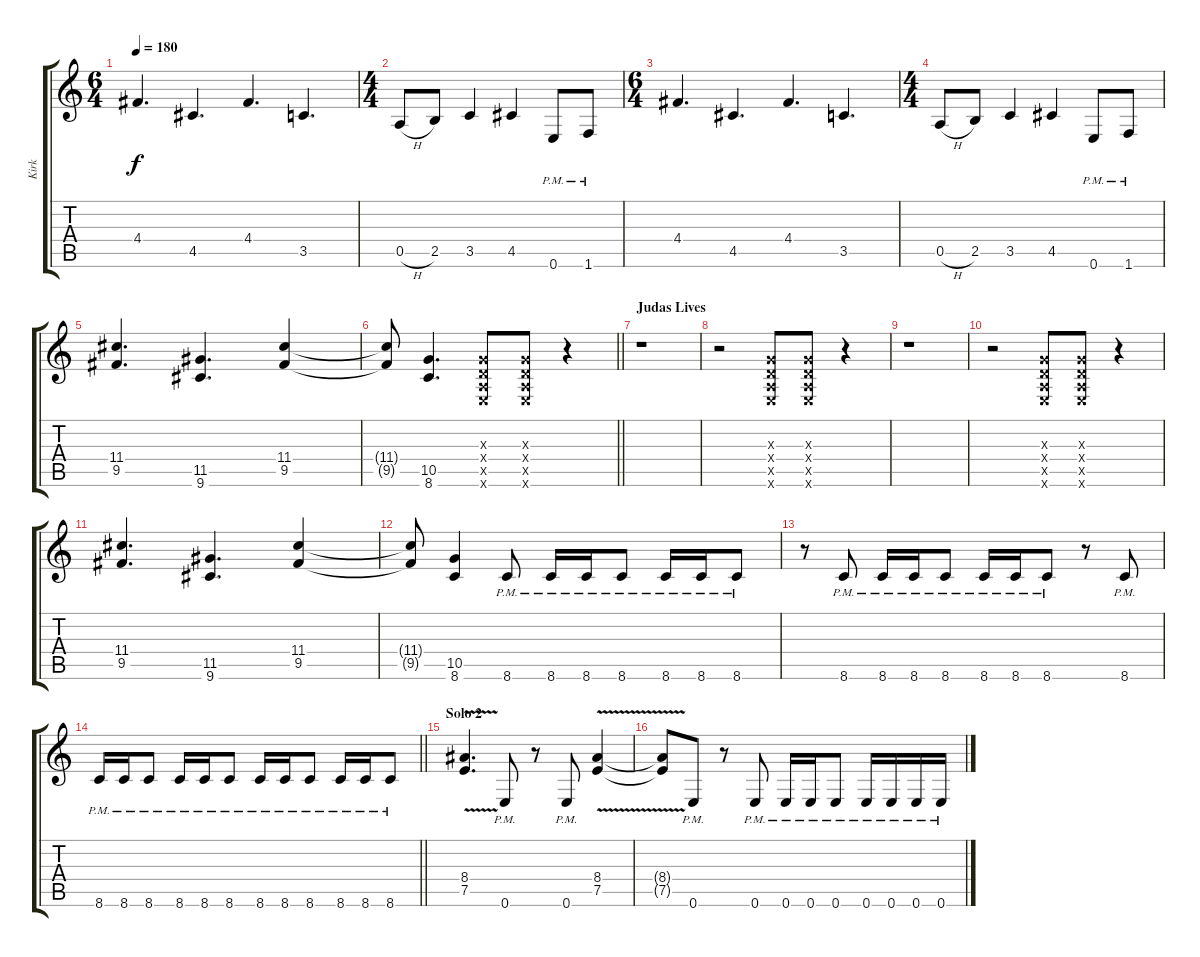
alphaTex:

\track ("Kirk" "Kirk") {instrument distortionguitar}
\staff {score tabs}
\tuning (E4 B3 G3 D3 A2 E2) {hide}
\ts (6 4)
\tempo 180
\clef g2
\ks c
4.4.4{d dy f} 4.5.4{d} 4.4.4{d} 3.5.4{d} |
\ts (4 4)
0.5{h}.8 2.5.8 3.5.4 4.5.4 0.6{pm}.8 1.6{pm}.8 |
\ts (6 4)
4.4.4{d} 4.5.4{d} 4.4.4{d} 3.5.4{d} |
\ts (4 4)
0.5{h}.8 2.5.8 3.5.4 4.5.4 0.6{pm}.8 1.6{pm}.8 |
(11.4 9.5).4{d} (11.5 9.6).4{d} (11.4 9.5).4 |
\barLineRight lightlight
(11.4{t} 9.5{t}).8 (10.5 8.6).4{d} (0.3{x} 0.4{x} 0.5{x} 0.6{x}).8 (0.3{x} 0.4{x} 0.5{x} 0.6{x}).8 r.4 |
\section ("" "Judas Lives")
r.1 |
r.2 (0.3{x} 0.4{x} 0.5{x} 0.6{x}).8 (0.3{x} 0.4{x} 0.5{x} 0.6{x}).8 r.4 |
r.1 |
r.2 (0.3{x} 0.4{x} 0.5{x} 0.6{x}).8 (0.3{x} 0.4{x} 0.5{x} 0.6{x}).8 r.4 |
(11.4 9.5).4{d} (11.5 9.6).4{d} (11.4 9.5).4 |
(11.4{t} 9.5{t}).8 (10.5 8.6).4 8.6{pm}.8 8.6{pm}.16 8.6{pm}.16 8.6{pm}.8 8.6{pm}.16 8.6{pm}.16 8.6{pm}.8 |
r.8 8.6{pm}.8 8.6{pm}.16 8.6{pm}.16 8.6{pm}.8 8.6{pm}.16 8.6{pm}.16 8.6{pm}.8 r.8 8.6{pm}.8 |
\barLineRight lightlight
8.6{pm}.16 8.6{pm}.16 8.6{pm}.8 8.6{pm}.16 8.6{pm}.16 8.6{pm}.8 8.6{pm}.16 8.6{pm}.16 8.6{pm}.8 8.6{pm}.16 8.6{pm}.16 8.6{pm}.8 |
\section ("" "Solo 2")
(8.4{v} 7.5).4{d} 0.6{pm}.8 r.8 0.6{pm}.8 (8.4{v} 7.5{v}).4 |
(8.4{t} 7.5{t}).8 0.6{pm}.8 r.8 0.6{pm}.8 0.6{pm}.16 0.6{pm}.16 0.6{pm}.8 0.6{pm}.16 0.6{pm}.16 0.6{pm}.16 0.6{pm}.16
